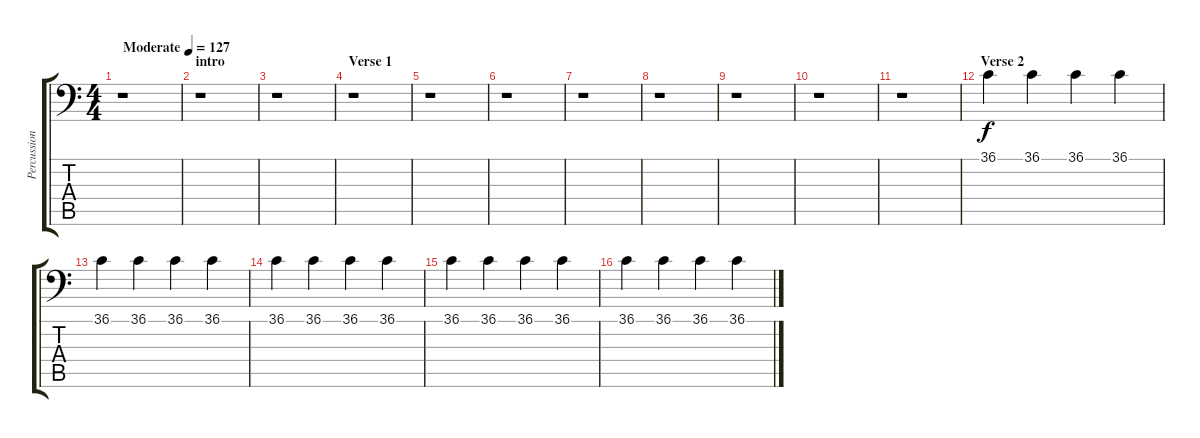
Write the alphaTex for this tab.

\track ("Percussion" "Percussion") {instrument acousticgrandpiano}
\staff {score tabs}
\tuning (C-1 C-1 C-1 C-1 C-1 C-1) {hide}
\ts (4 4)
\tempo (127 "Moderate")
\clef f4
\ks c
r.1{dy f instrument acousticgrandpiano} |
\section ("" "intro")
r.1 |
r.1 |
\section ("" "Verse 1")
r.1 |
r.1 |
r.1 |
r.1 |
r.1 |
r.1 |
r.1 |
r.1 |
\section ("" "Verse 2")
36.1.4 36.1.4 36.1.4 36.1.4 |
36.1.4 36.1.4 36.1.4 36.1.4 |
36.1.4 36.1.4 36.1.4 36.1.4 |
36.1.4 36.1.4 36.1.4 36.1.4 |
36.1.4 36.1.4 36.1.4 36.1.4
